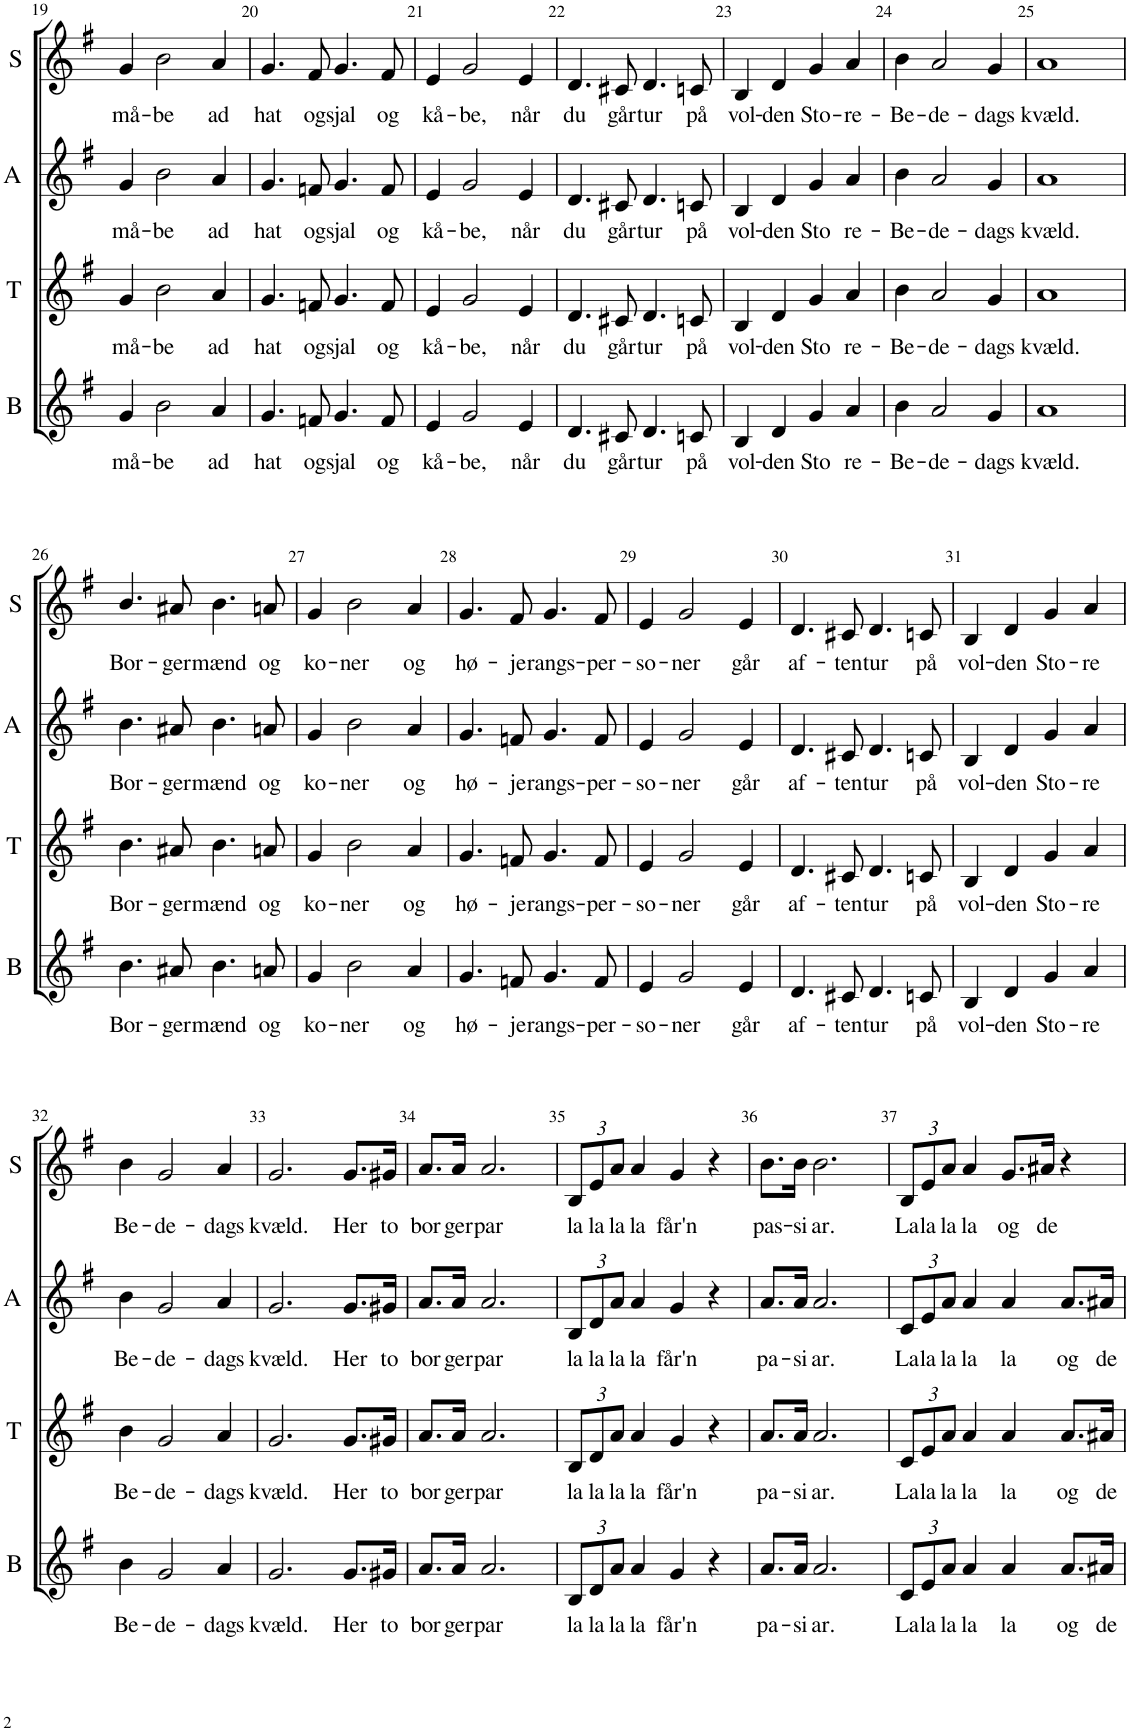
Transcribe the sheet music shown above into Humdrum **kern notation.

**kern	**text	**kern	**text	**kern	**text	**kern	**text
*part4	*part4	*part3	*part3	*part2	*part2	*part1	*part1
*staff4	*staff4	*staff3	*staff3	*staff2	*staff2	*staff1	*staff1
*I"B	*	*I"T	*	*I"A	*	*I"S	*
*I'B	*	*I'T	*	*I'A	*	*I'S	*
!!LO:PB:g=z
*clefG2	*	*clefG2	*	*clefG2	*	*clefG2	*
*k[f#]	*	*k[f#]	*	*k[f#]	*	*k[f#]	*
*M4/4	*	*M4/4	*	*M4/4	*	*M4/4	*
=19	=19	=19	=19	=19	=19	=19	=19
!	!LO:LY:b	!	!LO:LY:b	!	!LO:LY:b	!	!LO:LY:b
4g/	må-	4g/	må-	4g/	må-	4g/	må-
!	!LO:LY:b	!	!LO:LY:b	!	!LO:LY:b	!	!LO:LY:b
2b\	-be	2b\	-be	2b\	-be	2b\	-be
!	!LO:LY:b	!	!LO:LY:b	!	!LO:LY:b	!	!LO:LY:b
4a/	ad	4a/	ad	4a/	ad	4a/	ad
=20	=20	=20	=20	=20	=20	=20	=20
!	!LO:LY:b	!	!LO:LY:b	!	!LO:LY:b	!	!LO:LY:b
4.g/	hat	4.g/	hat	4.g/	hat	4.g/	hat
!	!LO:LY:b	!	!LO:LY:b	!	!LO:LY:b	!	!LO:LY:b
8fn/	og	8fn/	og	8fn/	og	8f#/	og
!	!LO:LY:b	!	!LO:LY:b	!	!LO:LY:b	!	!LO:LY:b
4.g/	sjal	4.g/	sjal	4.g/	sjal	4.g/	sjal
!	!LO:LY:b	!	!LO:LY:b	!	!LO:LY:b	!	!LO:LY:b
8f/	og	8f/	og	8f/	og	8f#/	og
=21	=21	=21	=21	=21	=21	=21	=21
!	!LO:LY:b	!	!LO:LY:b	!	!LO:LY:b	!	!LO:LY:b
4e/	kå-	4e/	kå-	4e/	kå-	4e/	kå-
!	!LO:LY:b	!	!LO:LY:b	!	!LO:LY:b	!	!LO:LY:b
2g/	-be,	2g/	-be,	2g/	-be,	2g/	-be,
!	!LO:LY:b	!	!LO:LY:b	!	!LO:LY:b	!	!LO:LY:b
4e/	når	4e/	når	4e/	når	4e/	når
=22	=22	=22	=22	=22	=22	=22	=22
!	!LO:LY:b	!	!LO:LY:b	!	!LO:LY:b	!	!LO:LY:b
4.d/	du	4.d/	du	4.d/	du	4.d/	du
!	!LO:LY:b	!	!LO:LY:b	!	!LO:LY:b	!	!LO:LY:b
8c#X/	går	8c#X/	går	8c#X/	går	8c#X/	går
!	!LO:LY:b	!	!LO:LY:b	!	!LO:LY:b	!	!LO:LY:b
4.d/	tur	4.d/	tur	4.d/	tur	4.d/	tur
!	!LO:LY:b	!	!LO:LY:b	!	!LO:LY:b	!	!LO:LY:b
8cn/	på	8cn/	på	8cn/	på	8cn/	på
=23	=23	=23	=23	=23	=23	=23	=23
!	!LO:LY:b	!	!LO:LY:b	!	!LO:LY:b	!	!LO:LY:b
4B/	vol-	4B/	vol-	4B/	vol-	4B/	vol-
!	!LO:LY:b	!	!LO:LY:b	!	!LO:LY:b	!	!LO:LY:b
4d/	-den	4d/	-den	4d/	-den	4d/	-den
!	!LO:LY:b	!	!LO:LY:b	!	!LO:LY:b	!	!LO:LY:b
4g/	-Sto	4g/	-Sto	4g/	-Sto	4g/	Sto-
!	!LO:LY:b	!	!LO:LY:b	!	!LO:LY:b	!	!LO:LY:b
4a/	re-	4a/	re-	4a/	re-	4a/	-re-
=24	=24	=24	=24	=24	=24	=24	=24
!	!LO:LY:b	!	!LO:LY:b	!	!LO:LY:b	!	!LO:LY:b
4b\	-Be-	4b\	-Be-	4b\	-Be-	4b\	-Be-
!	!LO:LY:b	!	!LO:LY:b	!	!LO:LY:b	!	!LO:LY:b
2a/	-de-	2a/	-de-	2a/	-de-	2a/	-de-
!	!LO:LY:b	!	!LO:LY:b	!	!LO:LY:b	!	!LO:LY:b
4g/	-dags	4g/	-dags	4g/	-dags	4g/	-dags
=25	=25	=25	=25	=25	=25	=25	=25
!	!LO:LY:b	!	!LO:LY:b	!	!LO:LY:b	!	!LO:LY:b
1a	kvæld.	1a	kvæld.	1a	kvæld.	1a	kvæld.
!!LO:LB:g=z
=26	=26	=26	=26	=26	=26	=26	=26
!	!LO:LY:b	!	!LO:LY:b	!	!LO:LY:b	!	!LO:LY:b
4.b\	Bor-	4.b\	Bor-	4.b\	Bor-	4.b/	Bor-
!	!LO:LY:b	!	!LO:LY:b	!	!LO:LY:b	!	!LO:LY:b
8a#X/	-ger-	8a#X/	-ger-	8a#X/	-ger-	8a#X/	-ger-
!	!LO:LY:b	!	!LO:LY:b	!	!LO:LY:b	!	!LO:LY:b
4.b\	-mænd	4.b\	-mænd	4.b\	-mænd	4.b\	-mænd
!	!LO:LY:b	!	!LO:LY:b	!	!LO:LY:b	!	!LO:LY:b
8an/	og	8an/	og	8an/	og	8an/	og
=27	=27	=27	=27	=27	=27	=27	=27
!	!LO:LY:b	!	!LO:LY:b	!	!LO:LY:b	!	!LO:LY:b
4g/	ko-	4g/	ko-	4g/	ko-	4g/	ko-
!	!LO:LY:b	!	!LO:LY:b	!	!LO:LY:b	!	!LO:LY:b
2b\	-ner	2b\	-ner	2b\	-ner	2b\	-ner
!	!LO:LY:b	!	!LO:LY:b	!	!LO:LY:b	!	!LO:LY:b
4a/	og	4a/	og	4a/	og	4a/	og
=28	=28	=28	=28	=28	=28	=28	=28
!	!LO:LY:b	!	!LO:LY:b	!	!LO:LY:b	!	!LO:LY:b
4.g/	hø-	4.g/	hø-	4.g/	hø-	4.g/	hø-
!	!LO:LY:b	!	!LO:LY:b	!	!LO:LY:b	!	!LO:LY:b
8fn/	-je	8fn/	-je	8fn/	-je	8f#/	-je
!	!LO:LY:b	!	!LO:LY:b	!	!LO:LY:b	!	!LO:LY:b
4.g/	rangs-	4.g/	rangs-	4.g/	rangs-	4.g/	rangs-
!	!LO:LY:b	!	!LO:LY:b	!	!LO:LY:b	!	!LO:LY:b
8f/	-per-	8f/	-per-	8f/	-per-	8f#/	-per-
=29	=29	=29	=29	=29	=29	=29	=29
!	!LO:LY:b	!	!LO:LY:b	!	!LO:LY:b	!	!LO:LY:b
4e/	-so-	4e/	-so-	4e/	-so-	4e/	-so-
!	!LO:LY:b	!	!LO:LY:b	!	!LO:LY:b	!	!LO:LY:b
2g/	-ner	2g/	-ner	2g/	-ner	2g/	-ner
!	!LO:LY:b	!	!LO:LY:b	!	!LO:LY:b	!	!LO:LY:b
4e/	går	4e/	går	4e/	går	4e/	går
=30	=30	=30	=30	=30	=30	=30	=30
!	!LO:LY:b	!	!LO:LY:b	!	!LO:LY:b	!	!LO:LY:b
4.d/	af-	4.d/	af-	4.d/	af-	4.d/	af-
!	!LO:LY:b	!	!LO:LY:b	!	!LO:LY:b	!	!LO:LY:b
8c#X/	-ten-	8c#X/	-ten-	8c#X/	-ten-	8c#X/	-ten-
!	!LO:LY:b	!	!LO:LY:b	!	!LO:LY:b	!	!LO:LY:b
4.d/	-tur	4.d/	-tur	4.d/	-tur	4.d/	-tur
!	!LO:LY:b	!	!LO:LY:b	!	!LO:LY:b	!	!LO:LY:b
8cn/	på	8cn/	på	8cn/	på	8cn/	på
=31	=31	=31	=31	=31	=31	=31	=31
!	!LO:LY:b	!	!LO:LY:b	!	!LO:LY:b	!	!LO:LY:b
4B/	vol-	4B/	vol-	4B/	vol-	4B/	vol-
!	!LO:LY:b	!	!LO:LY:b	!	!LO:LY:b	!	!LO:LY:b
4d/	-den	4d/	-den	4d/	-den	4d/	-den
!	!LO:LY:b	!	!LO:LY:b	!	!LO:LY:b	!	!LO:LY:b
4g/	Sto-	4g/	Sto-	4g/	Sto-	4g/	Sto-
!	!LO:LY:b	!	!LO:LY:b	!	!LO:LY:b	!	!LO:LY:b
4a/	-re	4a/	-re	4a/	-re	4a/	-re
!!LO:LB:g=z
=32	=32	=32	=32	=32	=32	=32	=32
!	!LO:LY:b	!	!LO:LY:b	!	!LO:LY:b	!	!LO:LY:b
4b\	Be-	4b\	Be-	4b\	Be-	4b\	Be-
!	!LO:LY:b	!	!LO:LY:b	!	!LO:LY:b	!	!LO:LY:b
2g/	-de-	2g/	-de-	2g/	-de-	2g/	-de-
!	!LO:LY:b	!	!LO:LY:b	!	!LO:LY:b	!	!LO:LY:b
4a/	-dags	4a/	-dags	4a/	-dags	4a/	-dags
=33	=33	=33	=33	=33	=33	=33	=33
!	!LO:LY:b	!	!LO:LY:b	!	!LO:LY:b	!	!LO:LY:b
2.g/	kvæld.	2.g/	kvæld.	2.g/	kvæld.	2.g/	kvæld.
!	!LO:LY:b	!	!LO:LY:b	!	!LO:LY:b	!	!LO:LY:b
8.g/L	Her	8.g/L	Her	8.g/L	Her	8.g/L	Her
!	!LO:LY:b	!	!LO:LY:b	!	!LO:LY:b	!	!LO:LY:b
16g#X/Jk	to	16g#X/Jk	to	16g#X/Jk	to	16g#X/Jk	to
=34	=34	=34	=34	=34	=34	=34	=34
!	!LO:LY:b	!	!LO:LY:b	!	!LO:LY:b	!	!LO:LY:b
8.a/L	bor-	8.a/L	bor-	8.a/L	bor-	8.a/L	bor-
!	!LO:LY:b	!	!LO:LY:b	!	!LO:LY:b	!	!LO:LY:b
16a/Jk	-ger-	16a/Jk	-ger-	16a/Jk	-ger-	16a/Jk	-ger-
!	!LO:LY:b	!	!LO:LY:b	!	!LO:LY:b	!	!LO:LY:b
2.a/	-par	2.a/	-par	2.a/	-par	2.a/	-par
=35	=35	=35	=35	=35	=35	=35	=35
*Xbrackettup	*	*	*	*	*	*	*
!	!LO:LY:b	!	!	!	!	!	!
*	*	*Xbrackettup	*	*	*	*	*
!	!	!	!LO:LY:b	!	!	!	!
*	*	*	*	*Xbrackettup	*	*	*
!	!	!	!	!	!LO:LY:b	!	!
*	*	*	*	*	*	*Xbrackettup	*
!	!	!	!	!	!	!	!LO:LY:b
12B/L	la	12B/L	la	12B/L	la	12B/L	la
!	!LO:LY:b	!	!LO:LY:b	!	!LO:LY:b	!	!LO:LY:b
12d/	la	12d/	la	12d/	la	12e/	la
!	!LO:LY:b	!	!LO:LY:b	!	!LO:LY:b	!	!LO:LY:b
12a/J	la	12a/J	la	12a/J	la	12a/J	la
!	!LO:LY:b	!	!LO:LY:b	!	!LO:LY:b	!	!LO:LY:b
4a/	la	4a/	la	4a/	la	4a/	la
!	!LO:LY:b	!	!LO:LY:b	!	!LO:LY:b	!	!LO:LY:b
4g/	får'n	4g/	får'n	4g/	får'n	4g/	får'n
4r	.	4r	.	4r	.	4r	.
=36	=36	=36	=36	=36	=36	=36	=36
!	!LO:LY:b	!	!LO:LY:b	!	!LO:LY:b	!	!LO:LY:b
8.a/L	pa-	8.a/L	pa-	8.a/L	pa-	8.b\L	pas-
!	!LO:LY:b	!	!LO:LY:b	!	!LO:LY:b	!	!LO:LY:b
16a/Jk	-si-	16a/Jk	-si-	16a/Jk	-si-	16b\Jk	-si-
!	!LO:LY:b	!	!LO:LY:b	!	!LO:LY:b	!	!LO:LY:b
2.a/	-ar.	2.a/	-ar.	2.a/	-ar.	2.b\	-ar.
=37	=37	=37	=37	=37	=37	=37	=37
!	!LO:LY:b	!	!LO:LY:b	!	!LO:LY:b	!	!LO:LY:b
12c/L	La	12c/L	La	12c/L	La	12B/L	La
!	!LO:LY:b	!	!LO:LY:b	!	!LO:LY:b	!	!LO:LY:b
12e/	la	12e/	la	12e/	la	12e/	la
!	!LO:LY:b	!	!LO:LY:b	!	!LO:LY:b	!	!LO:LY:b
12a/J	la	12a/J	la	12a/J	la	12a/J	la
!	!LO:LY:b	!	!LO:LY:b	!	!LO:LY:b	!	!LO:LY:b
4a/	la	4a/	la	4a/	la	4a/	la
!	!LO:LY:b	!	!LO:LY:b	!	!LO:LY:b	!	!LO:LY:b
4a/	la	4a/	la	4a/	la	8.g/L	og
!	!	!	!	!	!	!	!LO:LY:b
.	.	.	.	.	.	16a#X/Jk	de
!	!LO:LY:b	!	!LO:LY:b	!	!LO:LY:b	!	!
8.a/L	og	8.a/L	og	8.a/L	og	4r	.
!	!LO:LY:b	!	!LO:LY:b	!	!LO:LY:b	!	!
16a#X/Jk	de	16a#X/Jk	de	16a#X/Jk	de	.	.
=	=	=	=	=	=	=	=
*-	*-	*-	*-	*-	*-	*-	*-
